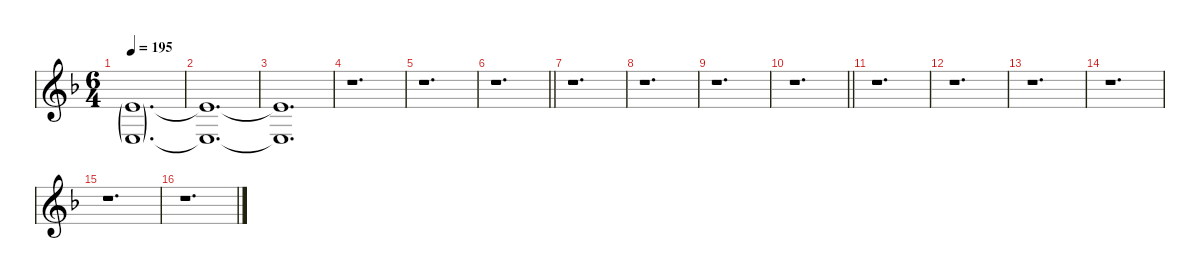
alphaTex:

\defaultSystemsLayout 4
\hideDynamics
\bracketExtendMode nobrackets
\singleTrackTrackNamePolicy hidden
\multiTrackTrackNamePolicy hidden
\firstSystemTrackNameMode fullname
\firstSystemTrackNameOrientation horizontal
\otherSystemsTrackNameOrientation horizontal
\track ("Keyboards" "vln.") {defaultSystemsLayout 16 instrument stringensemble1}
\staff {score}
\tuning (D4 A3 F3 D3 A2 D2)
\ts (6 4)
\beaming (8 3 3 3 3)
\tempo 195
\clef g2
\ks dminor
(7.2{g acc forcenatural} 2.4{g acc forcenatural}).1{d dy f instrument stringensemble1 beam Up} |
(7.2{t acc forcenatural} 2.4{t acc forcenatural}).1{d beam Up} |
(7.2{t acc forcenatural} 2.4{t acc forcenatural}).1{d beam Up} |
r.1{d beam Down} |
r.1{d beam Down} |
\barLineRight lightlight
r.1{d beam Down} |
r.1{d beam Down} |
r.1{d beam Down} |
r.1{d beam Down} |
\barLineRight lightlight
r.1{d beam Down} |
r.1{d beam Down} |
r.1{d beam Down} |
r.1{d beam Down} |
r.1{d beam Down} |
r.1{d beam Down} |
r.1{d beam Down}
